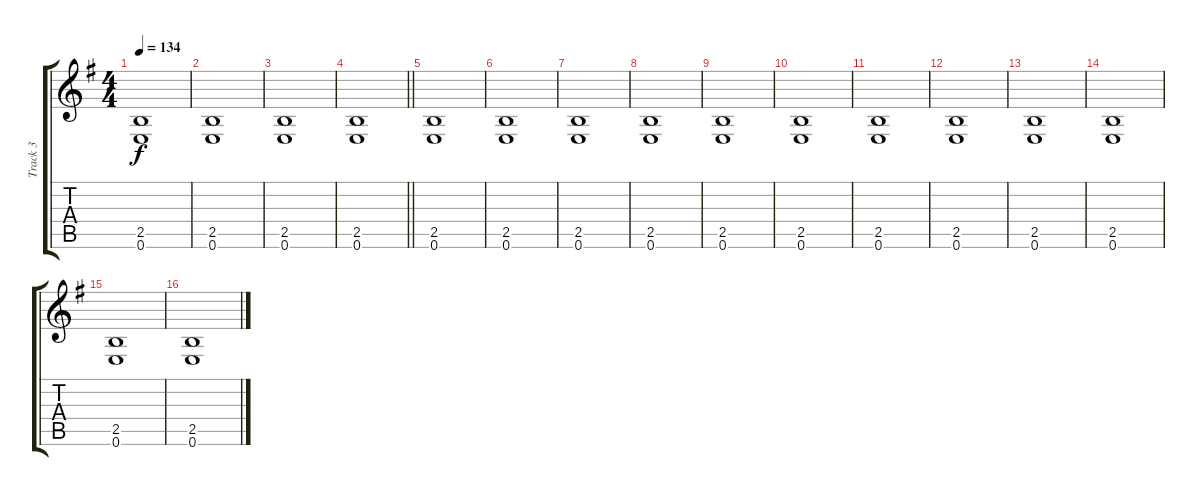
\track ("Track 3" "Track 3") {instrument distortionguitar}
\staff {score tabs}
\tuning (E4 B3 G3 D3 A2 E2) {hide}
\ts (4 4)
\tempo 134
\clef g2
\ks g
(2.5 0.6).1{dy f} |
(2.5 0.6).1 |
(2.5 0.6).1 |
\barLineRight lightlight
(2.5 0.6).1 |
(2.5 0.6).1 |
(2.5 0.6).1 |
(2.5 0.6).1 |
(2.5 0.6).1 |
(2.5 0.6).1 |
(2.5 0.6).1 |
(2.5 0.6).1 |
(2.5 0.6).1 |
(2.5 0.6).1 |
(2.5 0.6).1 |
(2.5 0.6).1 |
(2.5 0.6).1
